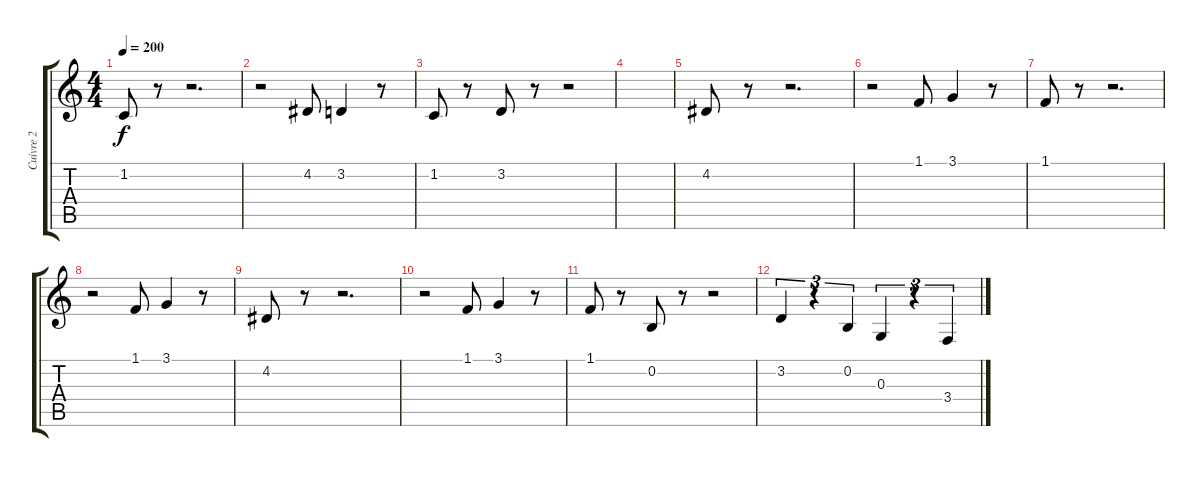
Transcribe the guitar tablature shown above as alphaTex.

\track ("Cuivre 2" "Cuivre 2") {instrument tuba}
\staff {score tabs}
\tuning (E4 B3 G3 D3 A2 E2) {hide}
\ts (4 4)
\tempo 200
\clef g2
\ks c
1.2.8{dy f} r.8 r.2{d} |
r.2 4.2.8 3.2.4 r.8 |
1.2.8 r.8 3.2.8 r.8 r.2 |
|
4.2.8 r.8 r.2{d} |
r.2 1.1.8 3.1.4 r.8 |
1.1.8 r.8 r.2{d} |
r.2 1.1.8 3.1.4 r.8 |
4.2.8 r.8 r.2{d} |
r.2 1.1.8 3.1.4 r.8 |
1.1.8 r.8 0.2.8 r.8 r.2 |
3.2.4{tu (3 2)} r.4{tu (3 2)} 0.2.4{tu (3 2)} 0.3.4{tu (3 2)} r.4{tu (3 2)} 3.4.4{tu (3 2)}
